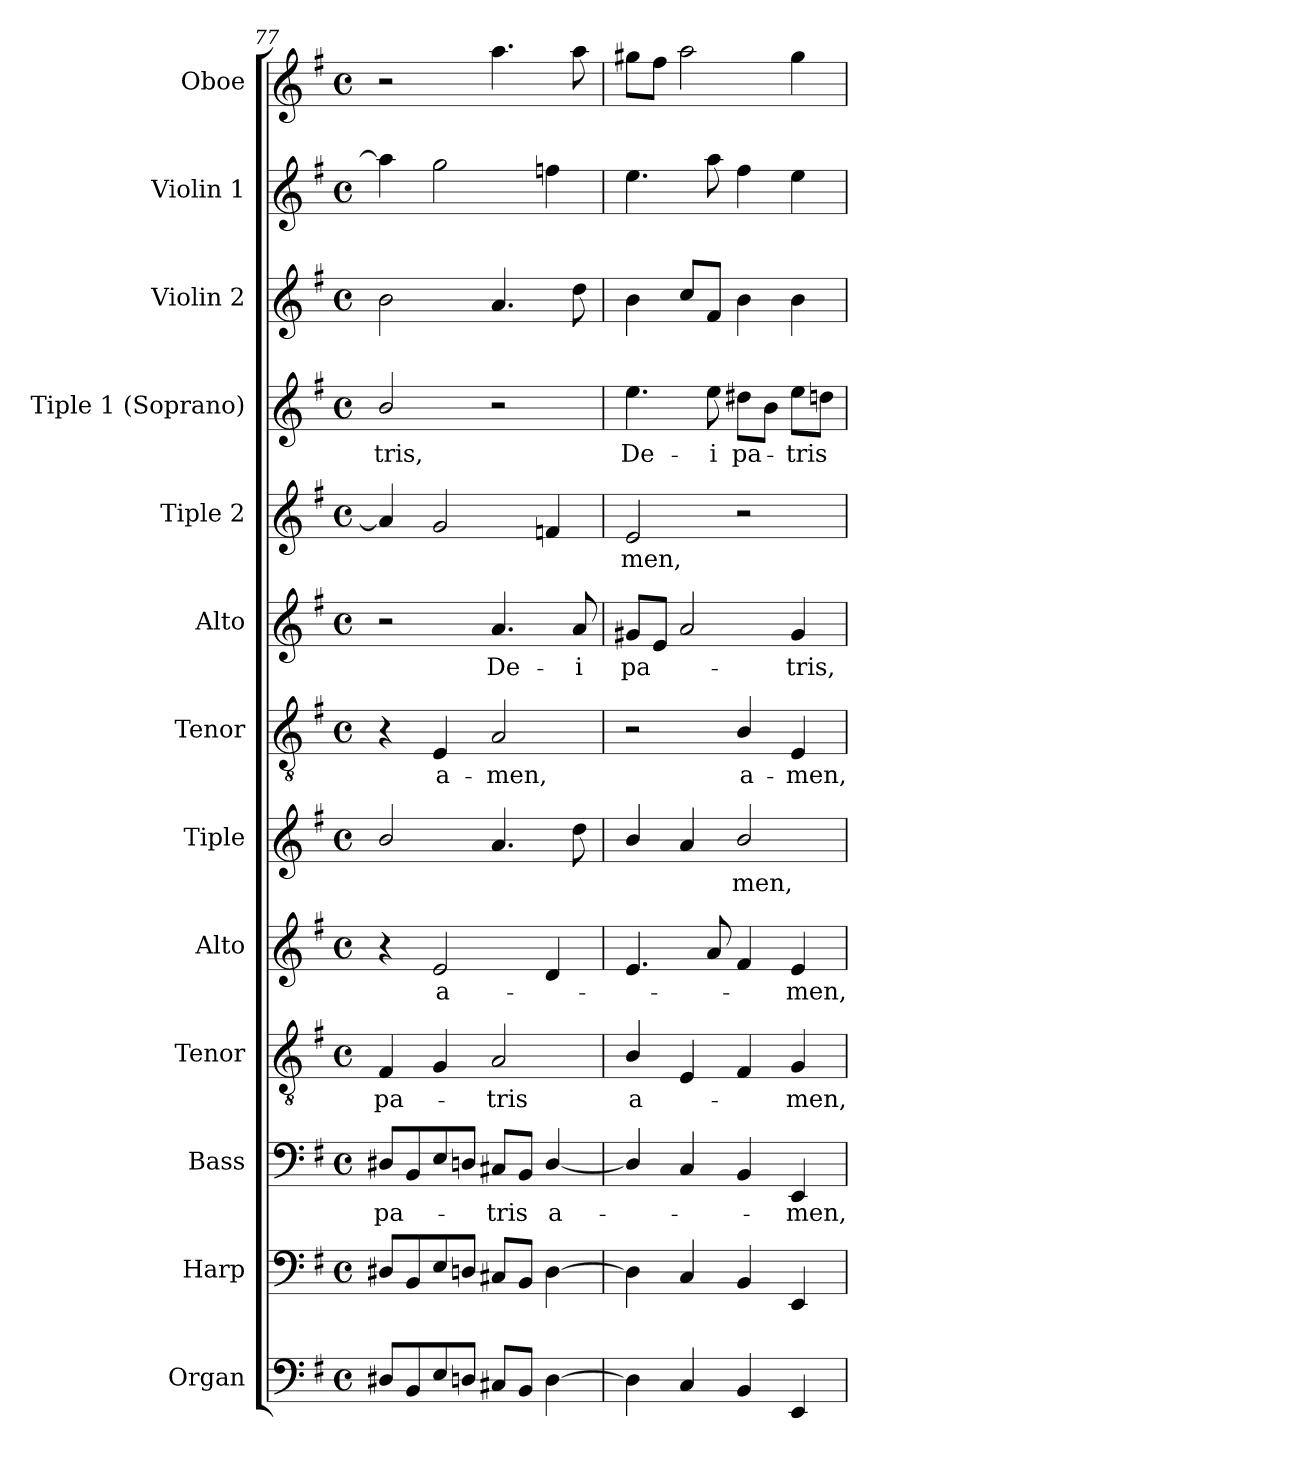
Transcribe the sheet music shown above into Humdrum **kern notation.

**kern	**kern	**kern	**text	**kern	**text	**kern	**text	**kern	**text	**kern	**text	**kern	**text	**kern	**text	**kern	**text	**kern	**kern	**kern
*part13	*part12	*part11	*part11	*part10	*part10	*part9	*part9	*part8	*part8	*part7	*part7	*part6	*part6	*part5	*part5	*part4	*part4	*part3	*part2	*part1
*staff13	*staff12	*staff11	*staff11	*staff10	*staff10	*staff9	*staff9	*staff8	*staff8	*staff7	*staff7	*staff6	*staff6	*staff5	*staff5	*staff4	*staff4	*staff3	*staff2	*staff1
*I"Organ	*I"Harp	*I"Bass	*	*I"Tenor	*	*I"Alto	*	*I"Tiple	*	*I"Tenor	*	*I"Alto	*	*I"Tiple 2	*	*I"Tiple 1 (Soprano)	*	*I"Violin 2	*I"Violin 1	*I"Oboe
*I'Org.	*I'Hp.	*I'B.	*	*I'T.	*	*I'A.	*	*	*	*I'T.	*	*I'A.	*	*	*	*I'S1.	*	*I'Vln. 2	*I'Vln. 1	*I'Ob.
*clefF4	*clefF4	*clefF4	*	*clefGv2	*	*clefG2	*	*clefG2	*	*clefGv2	*	*clefG2	*	*clefG2	*	*clefG2	*	*clefG2	*clefG2	*clefG2
*	*	*	*	*ITrd7c12	*	*	*	*	*	*ITrd7c12	*	*	*	*	*	*	*	*	*	*
*k[f#]	*k[f#]	*k[f#]	*	*k[f#]	*	*k[f#]	*	*k[f#]	*	*k[f#]	*	*k[f#]	*	*k[f#]	*	*k[f#]	*	*k[f#]	*k[f#]	*k[f#]
*G:	*G:	*G:	*	*G:	*	*G:	*	*G:	*	*G:	*	*G:	*	*G:	*	*G:	*	*G:	*G:	*G:
*M4/4	*M4/4	*M4/4	*	*M4/4	*	*M4/4	*	*M4/4	*	*M4/4	*	*M4/4	*	*M4/4	*	*M4/4	*	*M4/4	*M4/4	*M4/4
*met(c)	*met(c)	*met(c)	*	*met(c)	*	*met(c)	*	*met(c)	*	*met(c)	*	*met(c)	*	*met(c)	*	*met(c)	*	*met(c)	*met(c)	*met(c)
=77	=77	=77	=77	=77	=77	=77	=77	=77	=77	=77	=77	=77	=77	=77	=77	=77	=77	=77	=77	=77
!	!	!	!LO:LY:b:color=#000000	!	!	!	!	!	!	!	!	!	!	!	!	!	!	!	!	!
!	!	!	!	!	!LO:LY:b:color=#000000	!	!	!	!	!	!	!	!	!	!	!	!	!	!	!
!	!	!	!	!	!	!	!	!	!	!	!	!	!	!	!	!	!LO:LY:b:color=#000000	!	!	!
8D#Xi/L	8D#Xi/L	8D#Xi/L	pa-	4FF#i/	pa-	4r	.	2bi/	.	4r	.	2r	.	4ai/]	.	2bi/	-tris,	2bi\	4aai\]	2r
8BBi/	8BBi/	8BBi/	.	.	.	.	.	.	.	.	.	.	.	.	.	.	.	.	.	.
!	!	!	!	!	!	!	!LO:LY:b:color=#000000	!	!	!	!	!	!	!	!	!	!	!	!	!
!	!	!	!	!	!	!	!	!	!	!	!LO:LY:b:color=#000000	!	!	!	!	!	!	!	!	!
8Ei/	8Ei/	8Ei/	.	4GGi/	.	2ei/	a-	.	.	4EEi/	a-	.	.	2gi/	.	.	.	.	2ggi\	.
8Dni/J	8Dni/J	8Dni/J	.	.	.	.	.	.	.	.	.	.	.	.	.	.	.	.	.	.
!	!	!	!LO:LY:b:color=#000000	!	!	!	!	!	!	!	!	!	!	!	!	!	!	!	!	!
!	!	!	!	!	!LO:LY:b:color=#000000	!	!	!	!	!	!	!	!	!	!	!	!	!	!	!
!	!	!	!	!	!	!	!	!	!	!	!LO:LY:b:color=#000000	!	!	!	!	!	!	!	!	!
!	!	!	!	!	!	!	!	!	!	!	!	!	!LO:LY:b:color=#000000	!	!	!	!	!	!	!
8C#Xi/L	8C#Xi/L	8C#Xi/L	-tris	2AAi/	-tris	.	.	4.ai/	.	2AAi/	-men,	4.ai/	De-	.	.	2r	.	4.ai/	.	4.aai\
8BBi/J	8BBi/J	8BBi/J	.	.	.	.	.	.	.	.	.	.	.	.	.	.	.	.	.	.
!	!	!	!LO:LY:b:color=#000000	!	!	!	!	!	!	!	!	!	!	!	!	!	!	!	!	!
[4Di\	[4Di\	[4Di/	a-	.	.	4di/	.	.	.	.	.	.	.	4fni/	.	.	.	.	4ffni\	.
!	!	!	!	!	!	!	!	!	!	!	!	!	!LO:LY:b:color=#000000	!	!	!	!	!	!	!
.	.	.	.	.	.	.	.	8ddi\	.	.	.	8ai/	-i	.	.	.	.	8ddi\	.	8aai\
=78	=78	=78	=78	=78	=78	=78	=78	=78	=78	=78	=78	=78	=78	=78	=78	=78	=78	=78	=78	=78
!	!	!	!	!	!LO:LY:b:color=#000000	!	!	!	!	!	!	!	!	!	!	!	!	!	!	!
!	!	!	!	!	!	!	!	!	!	!	!	!	!LO:LY:b:color=#000000	!	!	!	!	!	!	!
!	!	!	!	!	!	!	!	!	!	!	!	!	!	!	!LO:LY:b:color=#000000	!	!	!	!	!
!	!	!	!	!	!	!	!	!	!	!	!	!	!	!	!	!	!LO:LY:b:color=#000000	!	!	!
4Di\]	4Di\]	4Di/]	.	4BBi/	a-	4.ei/	.	4bi/	.	2r	.	8g#Xi/L	pa-	2ei/	-men,	4.eei\	De-	4bi\	4.eei\	8gg#Xi\L
.	.	.	.	.	.	.	.	.	.	.	.	8ei/J	.	.	.	.	.	.	.	8ff#i\J
4Ci/	4Ci/	4Ci/	.	4EEi/	.	.	.	4ai/	.	.	.	2ai/	.	.	.	.	.	8cci/L	.	2aai\
!	!	!	!	!	!	!	!	!	!	!	!	!	!	!	!	!	!LO:LY:b:color=#000000	!	!	!
.	.	.	.	.	.	8ai/	.	.	.	.	.	.	.	.	.	8eei\	-i	8f#i/J	8aai\	.
!	!	!	!	!	!	!	!	!	!LO:LY:b:color=#000000	!	!	!	!	!	!	!	!	!	!	!
!	!	!	!	!	!	!	!	!	!	!	!LO:LY:b:color=#000000	!	!	!	!	!	!	!	!	!
!	!	!	!	!	!	!	!	!	!	!	!	!	!	!	!	!	!LO:LY:b:color=#000000	!	!	!
4BBi/	4BBi/	4BBi/	.	4FF#i/	.	4f#i/	.	2bi/	-men,	4BBi/	a-	.	.	2r	.	8dd#Xi\L	pa-	4bi\	4ff#i\	.
.	.	.	.	.	.	.	.	.	.	.	.	.	.	.	.	8bi\J	.	.	.	.
!	!	!	!LO:LY:b:color=#000000	!	!	!	!	!	!	!	!	!	!	!	!	!	!	!	!	!
!	!	!	!	!	!LO:LY:b:color=#000000	!	!	!	!	!	!	!	!	!	!	!	!	!	!	!
!	!	!	!	!	!	!	!LO:LY:b:color=#000000	!	!	!	!	!	!	!	!	!	!	!	!	!
!	!	!	!	!	!	!	!	!	!	!	!LO:LY:b:color=#000000	!	!	!	!	!	!	!	!	!
!	!	!	!	!	!	!	!	!	!	!	!	!	!LO:LY:b:color=#000000	!	!	!	!	!	!	!
!	!	!	!	!	!	!	!	!	!	!	!	!	!	!	!	!	!LO:LY:b:color=#000000	!	!	!
4EEi/	4EEi/	4EEi/	-men,	4GGi/	-men,	4ei/	-men,	.	.	4EEi/	-men,	4g#i/	-tris,	.	.	8eei\L	-tris	4bi\	4eei\	4gg#i\
.	.	.	.	.	.	.	.	.	.	.	.	.	.	.	.	8ddni\J	.	.	.	.
=	=	=	=	=	=	=	=	=	=	=	=	=	=	=	=	=	=	=	=	=
*-	*-	*-	*-	*-	*-	*-	*-	*-	*-	*-	*-	*-	*-	*-	*-	*-	*-	*-	*-	*-
